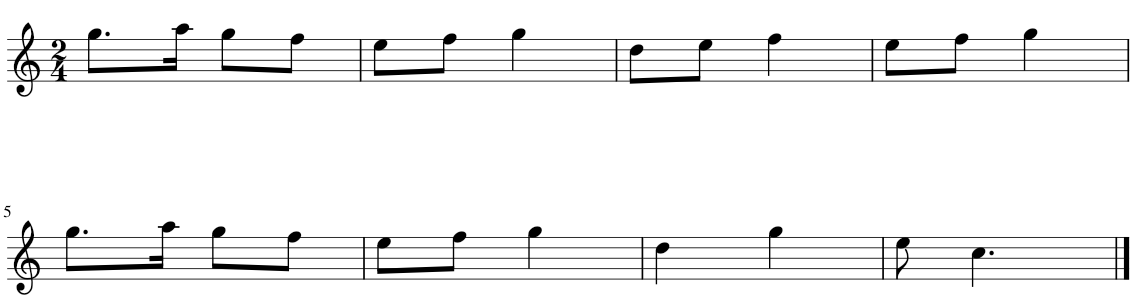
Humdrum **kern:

**kern
*part1
*staff1
*I"Harmonica
*I'Hmca
*clefG2
*k[]
*M2/4
=1
8.gg\L
16aa\Jk
8gg\L
8ff\J
=2
8ee\L
8ff\J
4gg\
=3
8dd\L
8ee\J
4ff\
=4
8ee\L
8ff\J
4gg\
!!LO:LB:g=z
=5
8.gg\L
16aa\Jk
8gg\L
8ff\J
=6
8ee\L
8ff\J
4gg\
=7
4dd\
4gg\
=8
8ee\
4.cc\
==
*-
